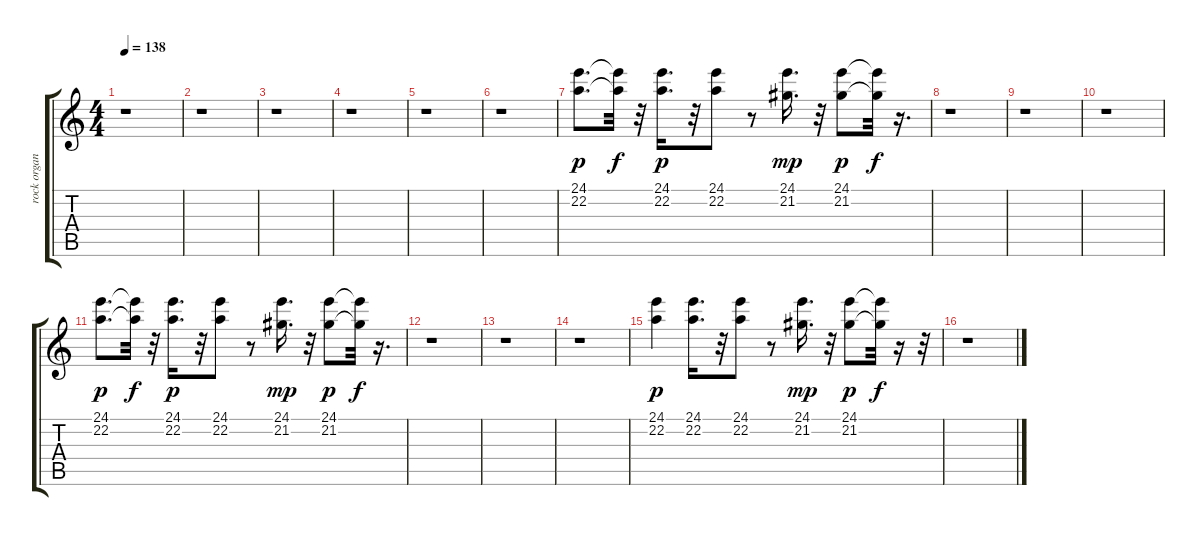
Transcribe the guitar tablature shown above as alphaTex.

\track ("rock organ" "rock organ") {instrument rockorgan}
\staff {score tabs}
\tuning (E4 B3 G3 D3 A2 E2) {hide}
\ts (4 4)
\tempo 138
\clef g2
\ks c
r.1{dy f} |
r.1 |
r.1 |
r.1 |
r.1 |
r.1 |
(24.1 22.2).8{d dy p} (24.1{t} 22.2{t}).32{dy f} r.32 (24.1 22.2).16{d dy p} r.32 (24.1 22.2).8 r.8 (24.1 21.2).16{d dy mp} r.32 (24.1 21.2).8{dy p} (24.1{t} 21.2{t}).32{dy f} r.16{d} |
r.1 |
r.1 |
r.1 |
(24.1 22.2).8{d dy p} (24.1{t} 22.2{t}).32{dy f} r.32 (24.1 22.2).16{d dy p} r.32 (24.1 22.2).8 r.8 (24.1 21.2).16{d dy mp} r.32 (24.1 21.2).8{dy p} (24.1{t} 21.2{t}).32{dy f} r.16{d} |
r.1 |
r.1 |
r.1 |
(24.1 22.2).4{dy p} (24.1 22.2).16{d} r.32 (24.1 22.2).8 r.8 (24.1 21.2).16{d dy mp} r.32 (24.1 21.2).8{dy p} (24.1{t} 21.2{t}).32{dy f} r.16 r.32 |
r.1
